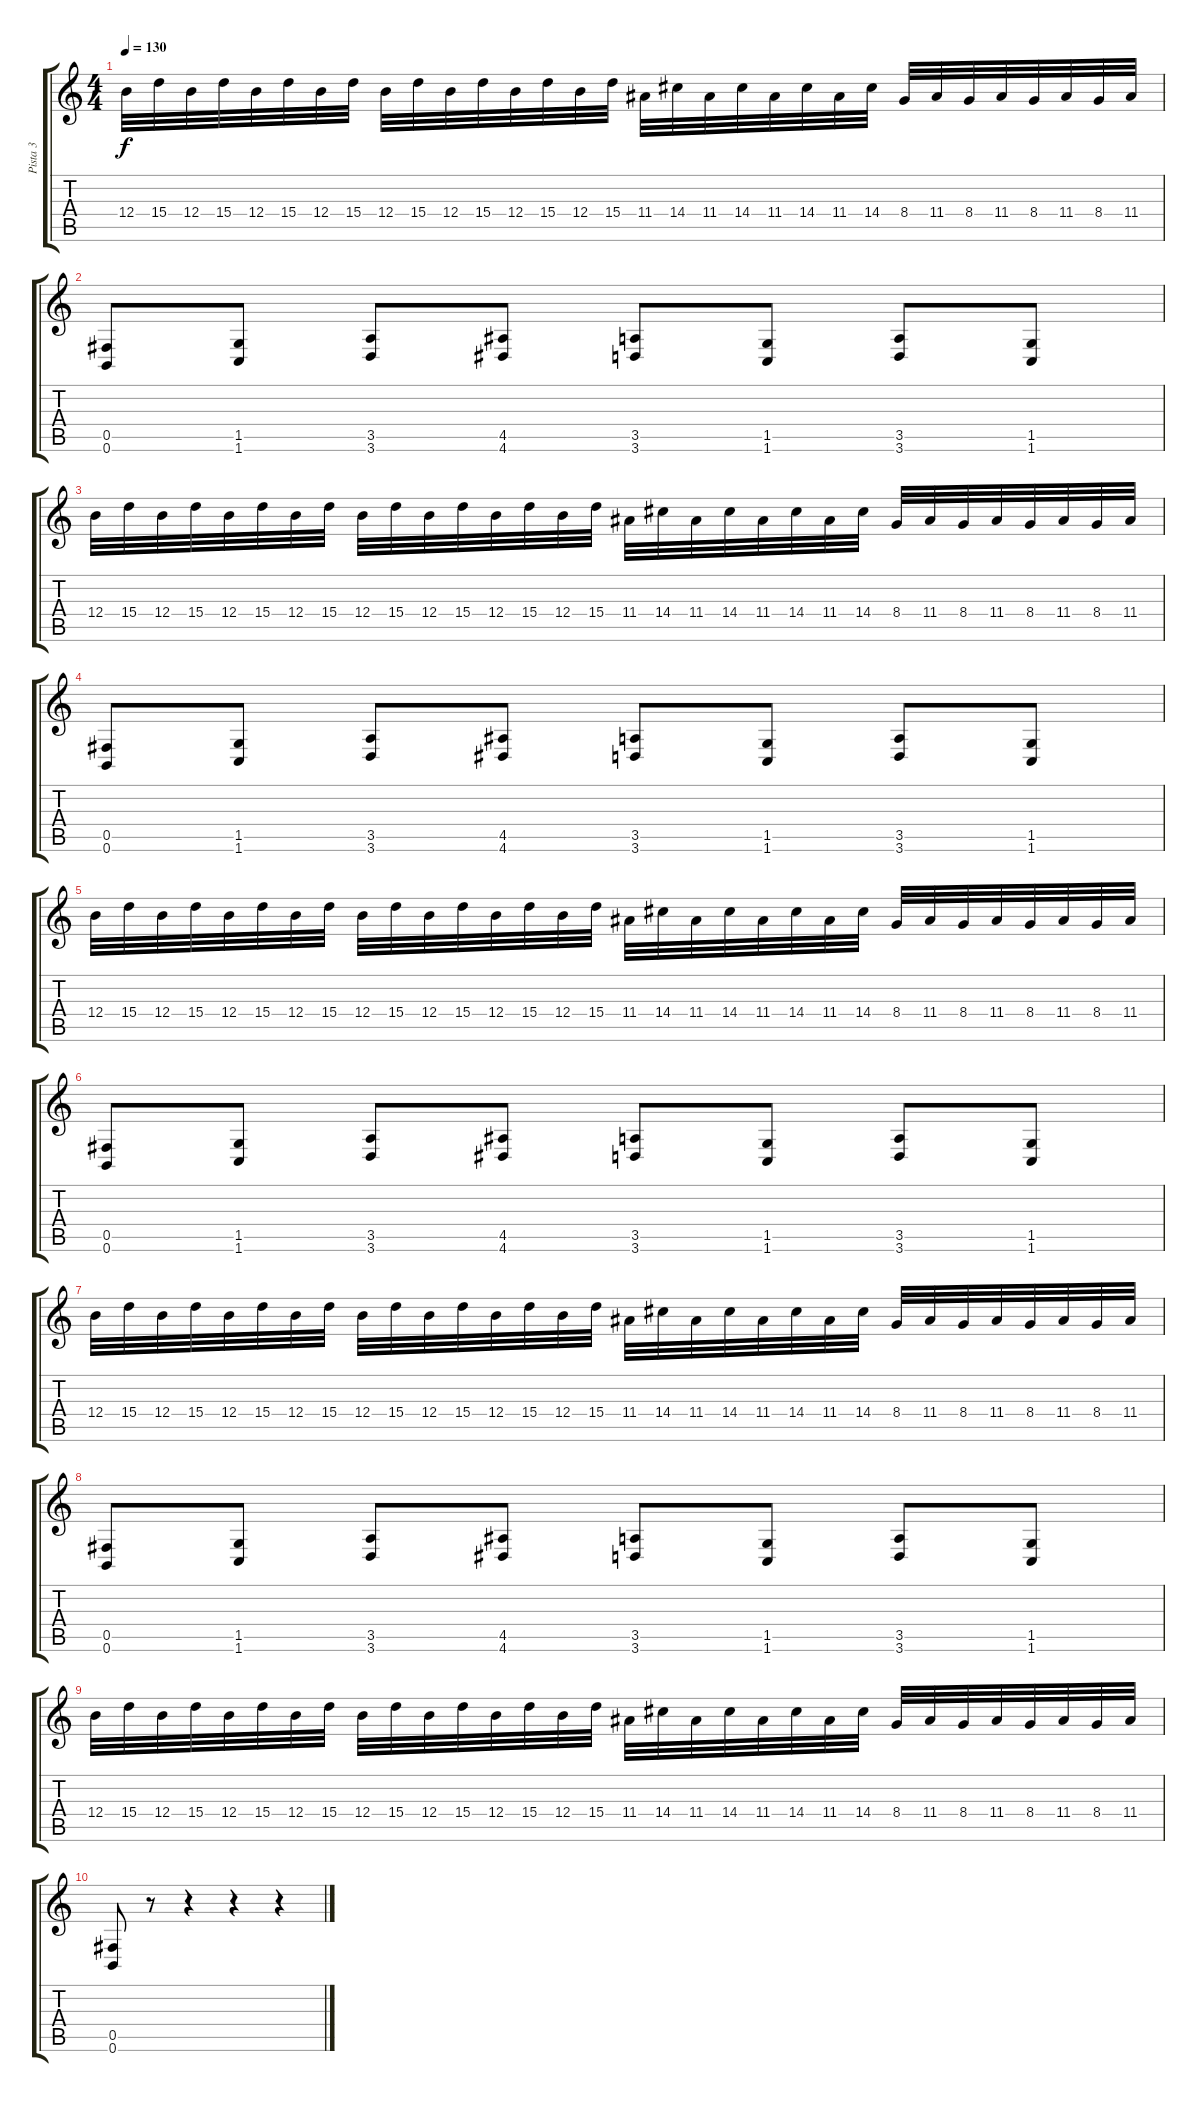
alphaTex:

\track ("Pista 3" "Pista 3") {instrument distortionguitar}
\staff {score tabs}
\tuning (Db4 Ab3 E3 B2 Gb2 B1) {hide}
\ts (4 4)
\tempo 130
\clef g2
\ks c
12.4.32{dy f} 15.4.32 12.4.32 15.4.32 12.4.32 15.4.32 12.4.32 15.4.32 12.4.32 15.4.32 12.4.32 15.4.32 12.4.32 15.4.32 12.4.32 15.4.32 11.4.32 14.4.32 11.4.32 14.4.32 11.4.32 14.4.32 11.4.32 14.4.32 8.4.32 11.4.32 8.4.32 11.4.32 8.4.32 11.4.32 8.4.32 11.4.32 |
(0.5 0.6).8 (1.5 1.6).8 (3.5 3.6).8 (4.5 4.6).8 (3.5 3.6).8 (1.5 1.6).8 (3.5 3.6).8 (1.5 1.6).8 |
12.4.32 15.4.32 12.4.32 15.4.32 12.4.32 15.4.32 12.4.32 15.4.32 12.4.32 15.4.32 12.4.32 15.4.32 12.4.32 15.4.32 12.4.32 15.4.32 11.4.32 14.4.32 11.4.32 14.4.32 11.4.32 14.4.32 11.4.32 14.4.32 8.4.32 11.4.32 8.4.32 11.4.32 8.4.32 11.4.32 8.4.32 11.4.32 |
(0.5 0.6).8 (1.5 1.6).8 (3.5 3.6).8 (4.5 4.6).8 (3.5 3.6).8 (1.5 1.6).8 (3.5 3.6).8 (1.5 1.6).8 |
12.4.32 15.4.32 12.4.32 15.4.32 12.4.32 15.4.32 12.4.32 15.4.32 12.4.32 15.4.32 12.4.32 15.4.32 12.4.32 15.4.32 12.4.32 15.4.32 11.4.32 14.4.32 11.4.32 14.4.32 11.4.32 14.4.32 11.4.32 14.4.32 8.4.32 11.4.32 8.4.32 11.4.32 8.4.32 11.4.32 8.4.32 11.4.32 |
(0.5 0.6).8 (1.5 1.6).8 (3.5 3.6).8 (4.5 4.6).8 (3.5 3.6).8 (1.5 1.6).8 (3.5 3.6).8 (1.5 1.6).8 |
12.4.32 15.4.32 12.4.32 15.4.32 12.4.32 15.4.32 12.4.32 15.4.32 12.4.32 15.4.32 12.4.32 15.4.32 12.4.32 15.4.32 12.4.32 15.4.32 11.4.32 14.4.32 11.4.32 14.4.32 11.4.32 14.4.32 11.4.32 14.4.32 8.4.32 11.4.32 8.4.32 11.4.32 8.4.32 11.4.32 8.4.32 11.4.32 |
(0.5 0.6).8 (1.5 1.6).8 (3.5 3.6).8 (4.5 4.6).8 (3.5 3.6).8 (1.5 1.6).8 (3.5 3.6).8 (1.5 1.6).8 |
12.4.32 15.4.32 12.4.32 15.4.32 12.4.32 15.4.32 12.4.32 15.4.32 12.4.32 15.4.32 12.4.32 15.4.32 12.4.32 15.4.32 12.4.32 15.4.32 11.4.32 14.4.32 11.4.32 14.4.32 11.4.32 14.4.32 11.4.32 14.4.32 8.4.32 11.4.32 8.4.32 11.4.32 8.4.32 11.4.32 8.4.32 11.4.32 |
(0.5 0.6).8 r.8 r.4 r.4 r.4
